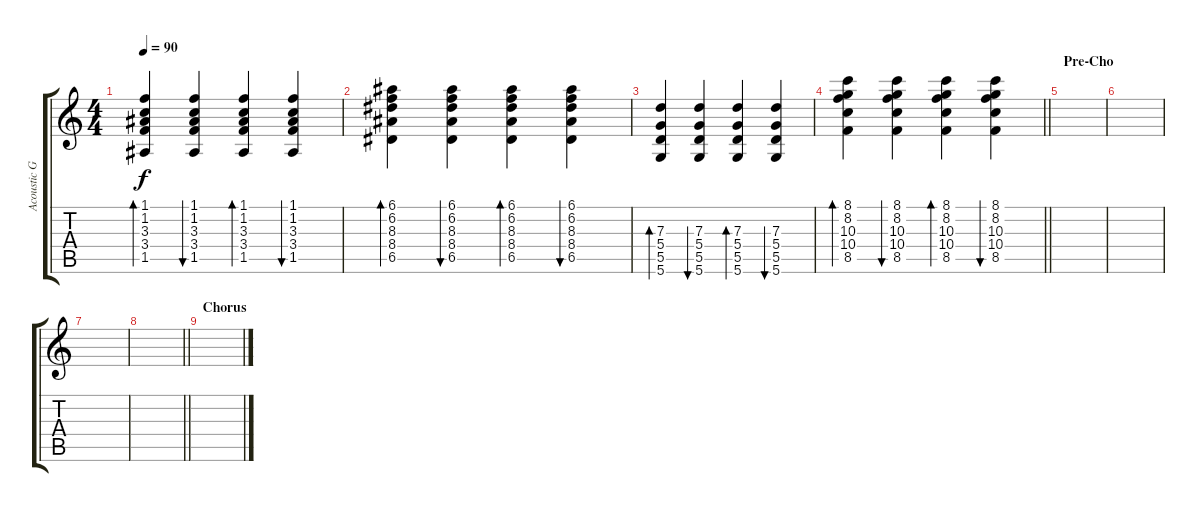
\track ("Acoustic Guitar" "Acoustic G") {instrument acousticguitarnylon}
\staff {score tabs}
\tuning (E4 B3 G3 D3 A2 D2) {hide}
\ts (4 4)
\tempo 90
\clef g2
\ks c
(1.1 1.2 3.3 3.4 1.5).4{bd 60 dy f} (1.1 1.2 3.3 3.4 1.5).4{bu 60} (1.1 1.2 3.3 3.4 1.5).4{bd 60} (1.1 1.2 3.3 3.4 1.5).4{bu 60} |
(6.1 6.2 8.3 8.4 6.5).4{bd 60} (6.1 6.2 8.3 8.4 6.5).4{bu 60} (6.1 6.2 8.3 8.4 6.5).4{bd 60} (6.1 6.2 8.3 8.4 6.5).4{bu 60} |
(7.3 5.4 5.5 5.6).4{bd 60} (7.3 5.4 5.5 5.6).4{bu 60} (7.3 5.4 5.5 5.6).4{bd 60} (7.3 5.4 5.5 5.6).4{bu 60} |
\barLineRight lightlight
(8.1 8.2 10.3 10.4 8.5).4{bd 60} (8.1 8.2 10.3 10.4 8.5).4{bu 60} (8.1 8.2 10.3 10.4 8.5).4{bd 60} (8.1 8.2 10.3 10.4 8.5).4{bu 60} |
\section ("" "Pre-Cho")
|
|
|
\barLineRight lightlight
|
\section ("" "Chorus")
